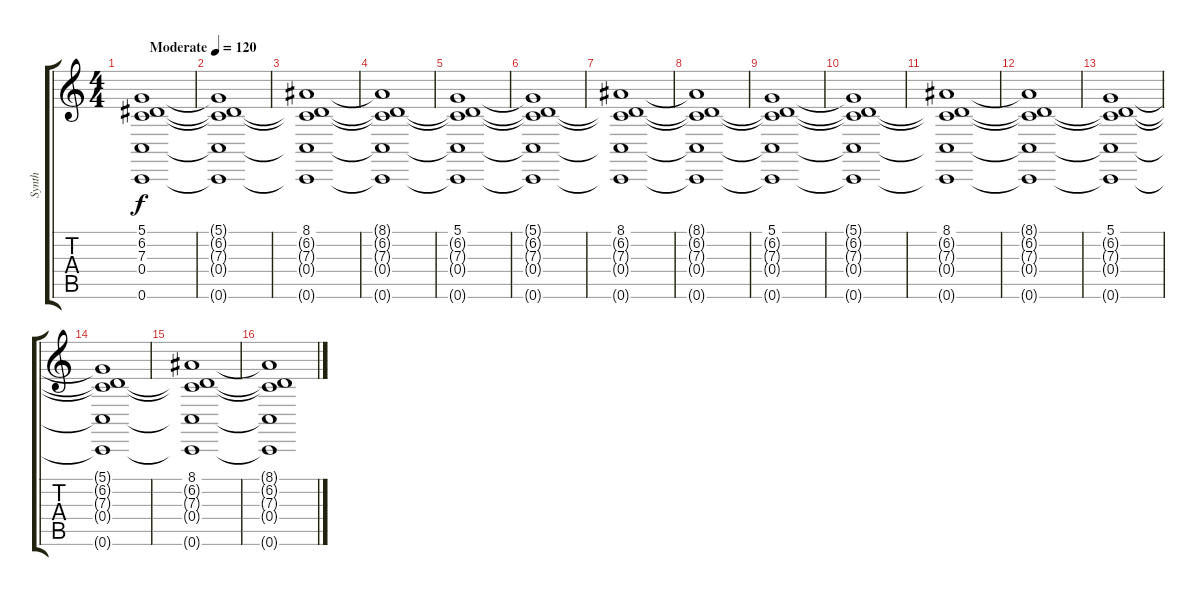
\track ("Synth" "Synth") {instrument synthstrings1}
\staff {score tabs}
\tuning (D4 A3 F3 C3 G2 C2) {hide}
\ts (4 4)
\tempo (120 "Moderate")
\clef g2
\ks c
(5.1 6.2 7.3 0.4 0.6).1{dy f instrument synthstrings1} |
(5.1{t} 6.2{t} 7.3{t} 0.4{t} 0.6{t}).1 |
(8.1 6.2{t} 7.3{t} 0.4{t} 0.6{t}).1 |
(8.1{t} 6.2{t} 7.3{t} 0.4{t} 0.6{t}).1 |
(5.1 6.2{t} 7.3{t} 0.4{t} 0.6{t}).1 |
(5.1{t} 6.2{t} 7.3{t} 0.4{t} 0.6{t}).1 |
(8.1 6.2{t} 7.3{t} 0.4{t} 0.6{t}).1 |
(8.1{t} 6.2{t} 7.3{t} 0.4{t} 0.6{t}).1 |
(5.1 6.2{t} 7.3{t} 0.4{t} 0.6{t}).1 |
(5.1{t} 6.2{t} 7.3{t} 0.4{t} 0.6{t}).1 |
(8.1 6.2{t} 7.3{t} 0.4{t} 0.6{t}).1 |
(8.1{t} 6.2{t} 7.3{t} 0.4{t} 0.6{t}).1 |
(5.1 6.2{t} 7.3{t} 0.4{t} 0.6{t}).1 |
(5.1{t} 6.2{t} 7.3{t} 0.4{t} 0.6{t}).1 |
(8.1 6.2{t} 7.3{t} 0.4{t} 0.6{t}).1 |
(8.1{t} 6.2{t} 7.3{t} 0.4{t} 0.6{t}).1
